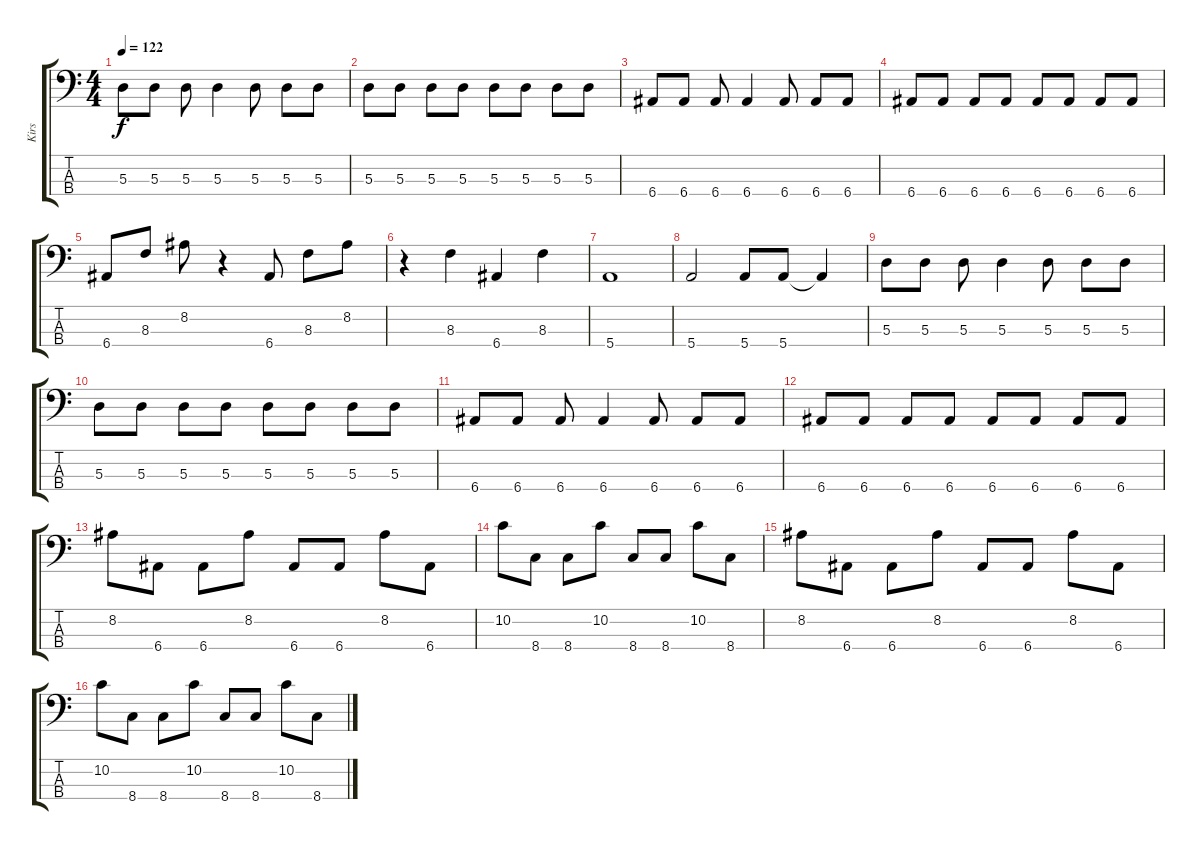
\track ("Kirs" "Kirs") {instrument electricbassfinger}
\staff {score tabs}
\tuning (G2 D2 A1 E1) {hide}
\ts (4 4)
\tempo 122
\clef f4
\ks c
5.3.8{dy f} 5.3.8 5.3.8 5.3.4 5.3.8 5.3.8 5.3.8 |
5.3.8 5.3.8 5.3.8 5.3.8 5.3.8 5.3.8 5.3.8 5.3.8 |
6.4.8 6.4.8 6.4.8 6.4.4 6.4.8 6.4.8 6.4.8 |
6.4.8 6.4.8 6.4.8 6.4.8 6.4.8 6.4.8 6.4.8 6.4.8 |
6.4.8 8.3.8 8.2.8 r.4 6.4.8 8.3.8 8.2.8 |
r.4 8.3.4 6.4.4 8.3.4 |
5.4.1 |
5.4.2 5.4.8 5.4.8 5.4{t}.4 |
5.3.8 5.3.8 5.3.8 5.3.4 5.3.8 5.3.8 5.3.8 |
5.3.8 5.3.8 5.3.8 5.3.8 5.3.8 5.3.8 5.3.8 5.3.8 |
6.4.8 6.4.8 6.4.8 6.4.4 6.4.8 6.4.8 6.4.8 |
6.4.8 6.4.8 6.4.8 6.4.8 6.4.8 6.4.8 6.4.8 6.4.8 |
8.2.8 6.4.8 6.4.8 8.2.8 6.4.8 6.4.8 8.2.8 6.4.8 |
10.2.8 8.4.8 8.4.8 10.2.8 8.4.8 8.4.8 10.2.8 8.4.8 |
8.2.8 6.4.8 6.4.8 8.2.8 6.4.8 6.4.8 8.2.8 6.4.8 |
10.2.8 8.4.8 8.4.8 10.2.8 8.4.8 8.4.8 10.2.8 8.4.8
